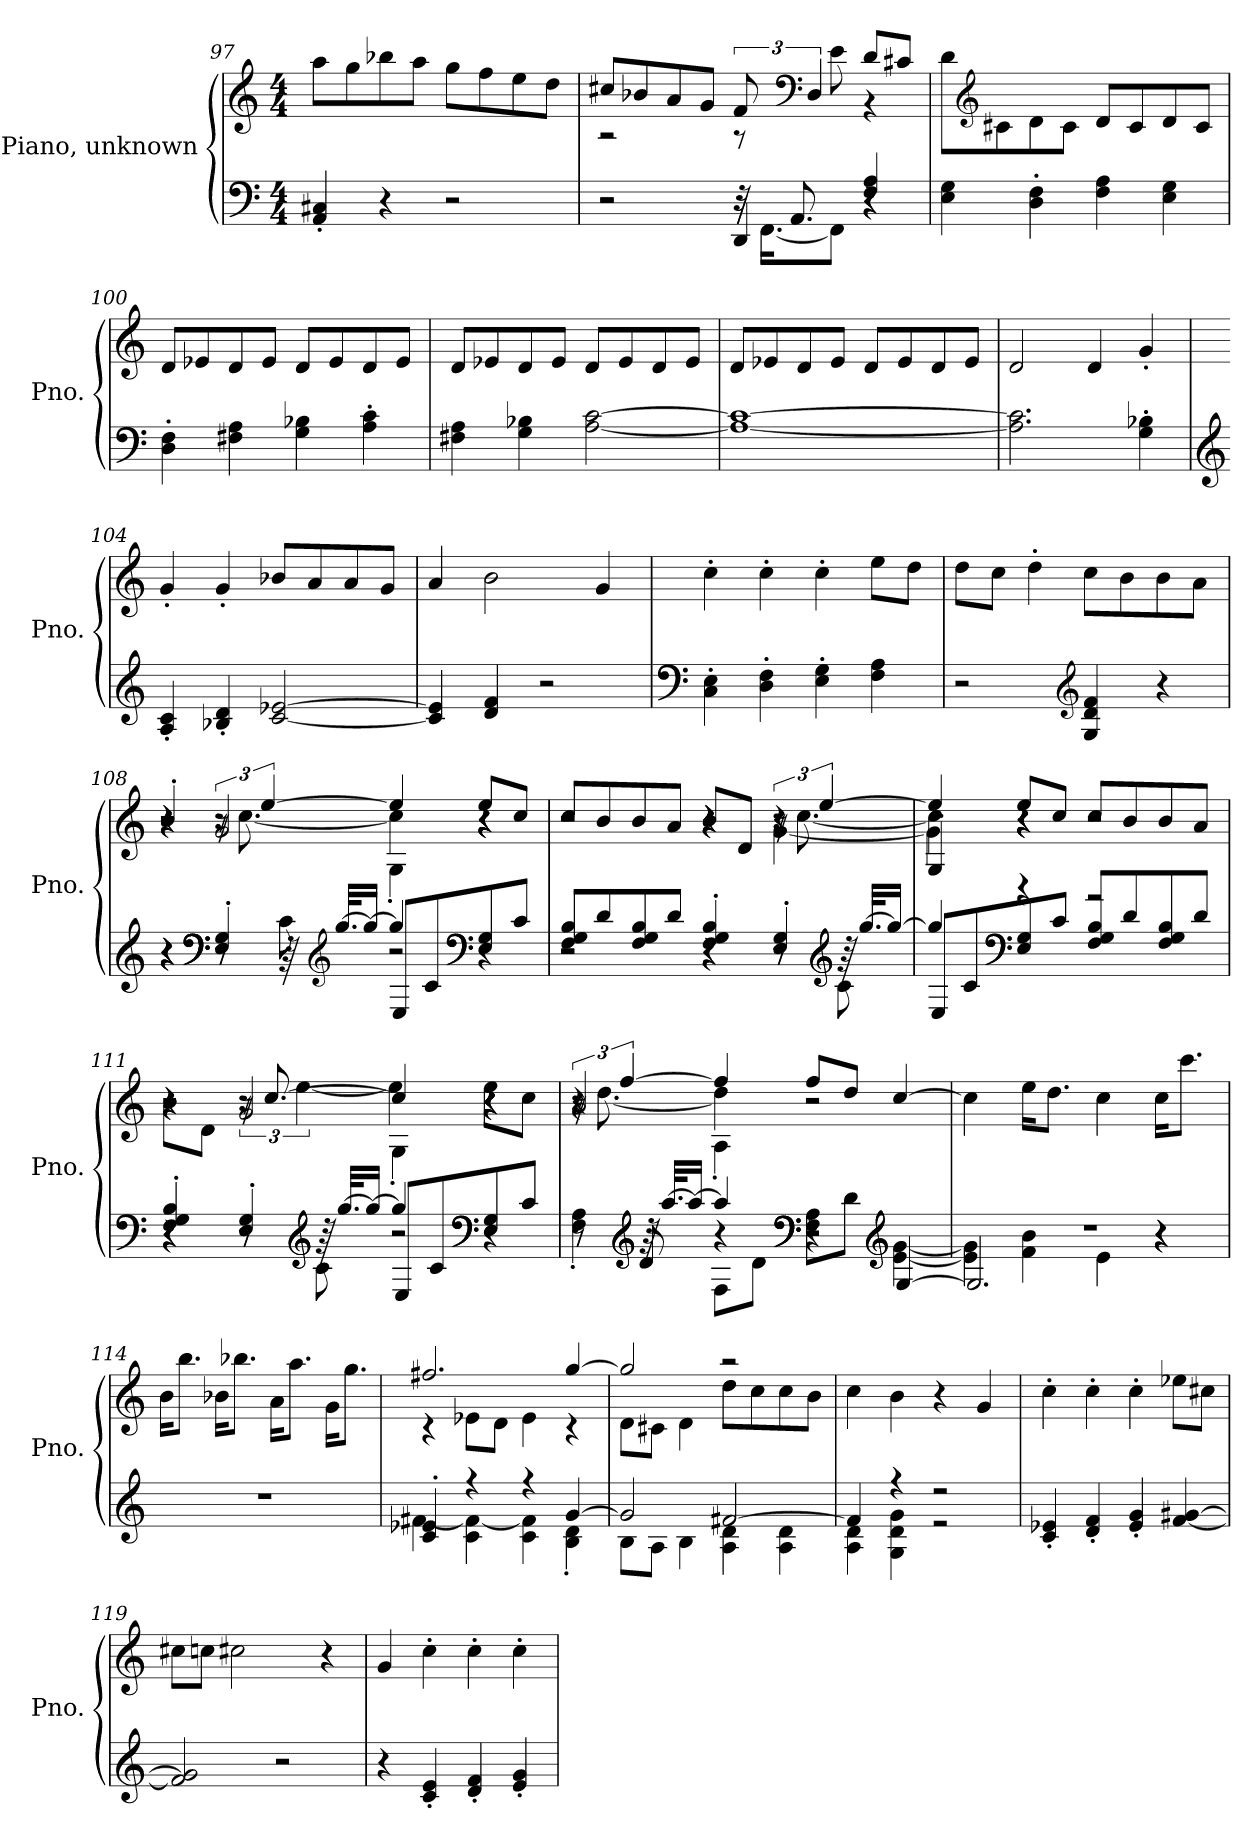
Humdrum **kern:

**kern	**kern
*part1	*part1
*staff2	*staff1
*I"Piano, unknown	*
*I'Pno.	*
*clefF4	*clefG2
*k[]	*k[]
*M4/4	*M4/4
=97	=97
4AA/' 4C#X/'	8aa\L
.	8gg\
4r	8bb-X\
.	8aa\J
2r	8gg\L
.	8ff\
.	8ee\
.	8dd\J
=98	=98
*^	*^
*	*^	*	*
2r	2r	2r	8cc#X/L	2r
.	.	.	8b-X/	.
.	.	.	8a/	.
.	.	.	8g/J	.
16r	32r	4DD/	12f/	8r
.	[16.FF\KL	.	.	.
8.AA/	.	.	.	.
*	*	*	*clefF4	*
.	.	.	6D/	.
.	8FF\J]	.	.	8e\
4F/ 4A/	4r	4r	8d/L	4r
.	.	.	8c#X/J	.
*v	*v	*v	*	*
*	*v	*v
!!LO:LB:g=z
=99	=99
4E\ 4G\	8d\L
*	*clefG2
.	8c#X\
4D\' 4F\'	8d\
.	8c#\J
4F\ 4A\	8d/L
.	8c#/
4E\ 4G\	8d/
.	8c#/J
=100	=100
4D\' 4F\'	8d/L
.	8e-X/
4F#X\ 4A\	8d/
.	8e-/J
4G\ 4B-X\	8d/L
.	8e-/
4A\' 4c\'	8d/
.	8e-/J
=101	=101
4F#X\ 4A\	8d/L
.	8e-X/
4G\ 4B-X\	8d/
.	8e-/J
[2A\ [2c\	8d/L
.	8e-/
.	8d/
.	8e-/J
=102	=102
1A_ 1c_	8d/L
.	8e-X/
.	8d/
.	8e-/J
.	8d/L
.	8e-/
.	8d/
.	8e-/J
=103	=103
2.A\] 2.c\]	2d/
.	4d/
4G\' 4B-X\'	4g'/
!!LO:PB:g=z
=104	=104
*clefG2	*
4A/' 4c/'	4g'/
4B-X/' 4d/'	4g'/
[2c/ [2e-X/	8b-X/L
.	8a/
.	8a/
.	8g/J
=105	=105
4c/] 4e-/]	4a/
4d/ 4f/	2b\
2r	.
.	4g/
=106	=106
*clefF4	*
4C\' 4E\'	4cc'\
4D\' 4F\'	4cc'\
4E\' 4G\'	4cc'\
4F\ 4A\	8ee\L
.	8dd\J
=107	=107
2r	8dd\L
.	8cc\J
.	4dd'\
*clefG2	*
4G/ 4d/ 4f/	8cc\L
.	8b\
4r	8b\
.	8a\J
!!LO:LB:g=z
=108	=108
*^	*^
*	*^	*	*^
*	*	*	*	*	*^
4r	4r	4r	4b'/	4r	4r	2r
*clefF4	*	*	*	*	*	*
8r	8r	4E/' 4G/'	12r	16r	2g/	.
.	.	.	.	[8.cc\	.	.
.	.	.	[6ee/	.	.	.
64r	8c\	.	.	.	.	.
*clefG2	*	*	*	*	*	*
[32.gg/KLL	.	.	.	.	.	.
16gg/JJ_	.	.	.	.	.	.
4gg/]	2r	8E/L	4ee/]	4cc\]	.	4G'\
.	.	8c/	.	.	.	.
*clefF4	*	*	*	*	*	*
4r	.	8E/ 8G/	8ee/L	4r	4r	4r
.	.	8c/J	8cc/J	.	.	.
=109	=109	=109	=109	=109	=109	=109
2r	2r	8F/ 8G/ 8B/L	2r	2r	8cc/L	2r
.	.	8d/	.	.	8b/	.
.	.	8F/ 8G/ 8B/	.	.	8b/	.
.	.	8d/J	.	.	8a/J	.
4r	4r	4F/' 4G/' 4B/'	4r	4r	8b/L	4r
.	.	.	.	.	8d/J	.
8r	8r	4E/' 4G/'	12r	16r	4r	[4g\
.	.	.	.	[8.cc\	.	.
.	.	.	[6ee/	.	.	.
*clefG2	*	*	*	*	*	*
64r	8c\	.	.	.	.	.
[32.gg/KLL	.	.	.	.	.	.
16gg/JJ_	.	.	.	.	.	.
*	*v	*v	*	*	*	*
!!LO:LB:g=z	!!	!!	!!
=110	=110	=110	=110	=110	=110
4gg/]	8E/L	4ee/]	4cc\]	4G'/	4g\]
.	8c/	.	.	.	.
*clefF4	*	*	*	*	*
4r	8E/ 8G/	4r	4r	8ee/L	4r
.	8c/J	.	.	8cc/J	.
2r	8F/ 8G/ 8B/L	2r	2r	8cc/L	2r
.	8d/	.	.	8b/	.
.	8F/ 8G/ 8B/	.	.	8b/	.
.	8d/J	.	.	8a/J	.
=111	=111	=111	=111	=111	=111
*	*^	*	*	*	*
4r	4r	4F/' 4G/' 4B/'	4r	8b\L	4r	2r
.	.	.	.	8d\J	.	.
8r	8r	4E/' 4G/'	16r	12r	2g/	.
.	.	.	[8.cc/	.	.	.
.	.	.	.	[6ee\	.	.
*clefG2	*	*	*	*	*	*
64r	8c\	.	.	.	.	.
[32.gg/KLL	.	.	.	.	.	.
16gg/JJ_	.	.	.	.	.	.
4gg/]	2r	8E/L	4cc/]	4ee\]	.	4G'\
.	.	8c/	.	.	.	.
*clefF4	*	*	*	*	*	*
4r	.	8E/ 8G/	4r	8ee\L	4r	4r
.	.	8c/J	.	8cc\J	.	.
!!LO:LB:g=z	!!	!!	!!
=112	=112	=112	=112	=112	=112	=112
8r	4F\' 4A\'	8r	12r	16r	2a/	4r
.	.	.	.	[8.dd\	.	.
.	.	.	[6ff/	.	.	.
*clefG2	*	*	*	*	*	*
64r	.	8d/	.	.	.	.
[32.aa/KLL	.	.	.	.	.	.
16aa/JJ_	.	.	.	.	.	.
4aa/]	8F\L	4r	4ff/]	4dd\]	.	4A'\
.	8d\J	.	.	.	.	.
*clefF4	*	*	*	*	*	*
2r	8F\ 8A\L	4r	8ff/L	2r	2r	2r
.	8d\J	.	8dd/J	.	.	.
*clefG2	*	*	*	*	*	*
.	[4e\ [4g\	[4G/	[4cc/	.	.	.
*	*	*	*v	*v	*v	*v
=113	=113	=113	=113
1r	4e\] 4g\]	2.G/]	4cc\]
.	4f\ 4b\	.	16ee\KL
.	.	.	8.dd\J
.	4e\	.	4cc\
.	4r	4r	16cc\KL
.	.	.	8.ccc\J
*v	*v	*v	*
=114	=114
1r	16b\KL
.	8.bb\J
.	16b-X\KL
.	8.bb-X\J
.	16a\KL
.	8.aa\J
.	16g\KL
.	8.gg\J
!!LO:LB:g=z
=115	=115
*^	*^
4c/' 4e-X/'	[4f#X\	2.ff#X/	4r
4r	4c\ 4f#\_	.	8e-X\L
.	.	.	8d\J
4r	4c\ 4f#\]	.	4e-\
[4g/	4B\' 4d\'	[4gg/	4r
=116	=116	=116	=116
2g/]	8B\L	2gg/]	8d\L
.	8A\J	.	8c#X\J
.	4B\	.	4d\
[2f#X/	4A\ 4d\	2r	8dd\L
.	.	.	8cc\
.	4A\ 4d\	.	8cc\
.	.	.	8b\J
*	*	*v	*v
=117	=117	=117
4f#/]	4A\ 4d\	4cc\
4r	4G\ 4d\ 4g\	4b\
2r	2r	4r
.	.	4g/
*v	*v	*
=118	=118
4c/' 4e-X/'	4cc'\
4d/' 4f/'	4cc'\
4e-/' 4g/'	4cc'\
[4f/ [4g#X/	8ee-X\L
.	8cc#X\J
=119	=119
2f/] 2g#/]	8cc#X\L
.	8ccn\J
.	2cc#X\
2r	.
.	4r
=120	=120
4r	4g/
4c/' 4e/'	4cc'\
4d/' 4f/'	4cc'\
4e/' 4g/'	4cc'\
=	=
*-	*-
